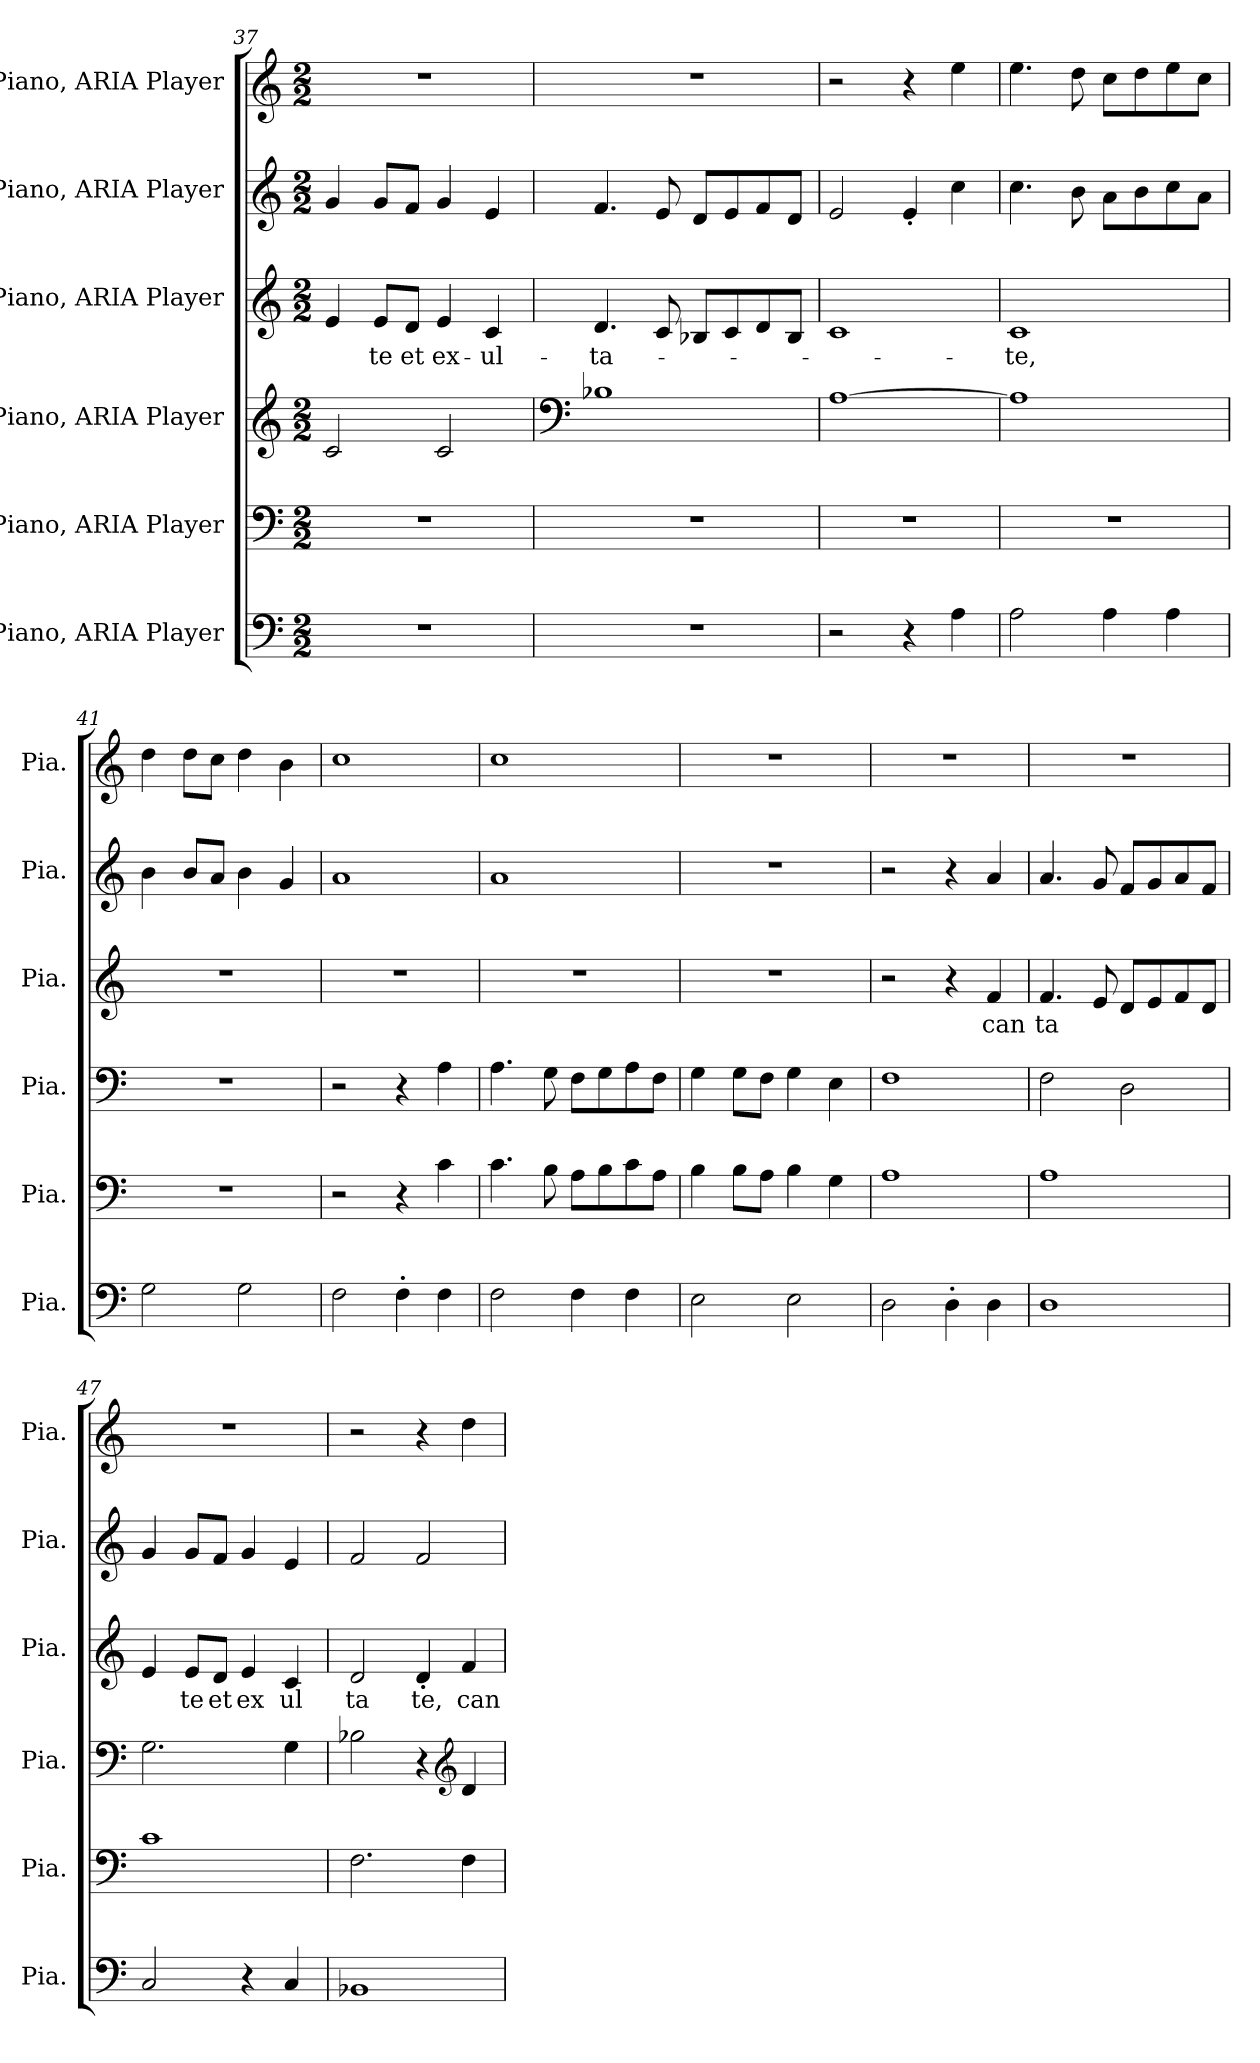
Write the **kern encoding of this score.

**kern	**kern	**kern	**kern	**text	**kern	**kern
*part6	*part5	*part4	*part3	*part3	*part2	*part1
*staff6	*staff5	*staff4	*staff3	*staff3	*staff2	*staff1
*I"Piano, ARIA Player	*I"Piano, ARIA Player	*I"Piano, ARIA Player	*I"Piano, ARIA Player	*	*I"Piano, ARIA Player	*I"Piano, ARIA Player
*I'Pia.	*I'Pia.	*I'Pia.	*I'Pia.	*	*I'Pia.	*I'Pia.
*clefF4	*clefF4	*clefG2	*clefG2	*	*clefG2	*clefG2
*k[]	*k[]	*k[]	*k[]	*	*k[]	*k[]
*M2/2	*M2/2	*M2/2	*M2/2	*	*M2/2	*M2/2
=37	=37	=37	=37	=37	=37	=37
1r	1r	2c/	4e/	.	4g/	1r
.	.	.	8e/L	te	8g/L	.
.	.	.	8d/J	et	8f/J	.
.	.	2c/	4e/	ex-	4g/	.
.	.	.	4c/	-ul-	4e/	.
=38	=38	=38	=38	=38	=38	=38
*	*	*clefF4	*	*	*	*
1r	1r	1B-X	4.d/	-ta-	4.f/	1r
.	.	.	8c/	.	8e/	.
.	.	.	8B-X/L	.	8d/L	.
.	.	.	8c/	.	8e/	.
.	.	.	8d/	.	8f/	.
.	.	.	8B-/J	.	8d/J	.
!!LO:LB:g=z
=39	=39	=39	=39	=39	=39	=39
2r	1r	[1A	1c	.	2e/	2r
4r	.	.	.	.	4e'/	4r
4A\	.	.	.	.	4cc\	4ee\
=40	=40	=40	=40	=40	=40	=40
2A\	1r	1A]	1c	te,	4.cc\	4.ee\
.	.	.	.	.	8b\	8dd\
4A\	.	.	.	.	8a\L	8cc\L
.	.	.	.	.	8b\	8dd\
4A\	.	.	.	.	8cc\	8ee\
.	.	.	.	.	8a\J	8cc\J
=41	=41	=41	=41	=41	=41	=41
2G\	1r	1r	1r	.	4b\	4dd\
.	.	.	.	.	8b/L	8dd\L
.	.	.	.	.	8a/J	8cc\J
2G\	.	.	.	.	4b\	4dd\
.	.	.	.	.	4g/	4b\
=42	=42	=42	=42	=42	=42	=42
2F\	2r	2r	1r	.	1a	1cc
4F'\	4r	4r	.	.	.	.
4F\	4c\	4A\	.	.	.	.
=43	=43	=43	=43	=43	=43	=43
2F\	4.c\	4.A\	1r	.	1a	1cc
.	8B\	8G\	.	.	.	.
4F\	8A\L	8F\L	.	.	.	.
.	8B\	8G\	.	.	.	.
4F\	8c\	8A\	.	.	.	.
.	8A\J	8F\J	.	.	.	.
=44	=44	=44	=44	=44	=44	=44
2E\	4B\	4G\	1r	.	1r	1r
.	8B\L	8G\L	.	.	.	.
.	8A\J	8F\J	.	.	.	.
2E\	4B\	4G\	.	.	.	.
.	4G\	4E\	.	.	.	.
=45	=45	=45	=45	=45	=45	=45
2D\	1A	1F	2r	.	2r	1r
4D'\	.	.	4r	.	4r	.
4D\	.	.	4f/	can	4a/	.
!!LO:PB:g=z
=46	=46	=46	=46	=46	=46	=46
1D	1A	2F\	4.f/	ta	4.a/	1r
.	.	.	8e/	.	8g/	.
.	.	2D\	8d/L	.	8f/L	.
.	.	.	8e/	.	8g/	.
.	.	.	8f/	.	8a/	.
.	.	.	8d/J	.	8f/J	.
=47	=47	=47	=47	=47	=47	=47
2C/	1c	2.G\	4e/	.	4g/	1r
.	.	.	8e/L	te	8g/L	.
.	.	.	8d/J	et	8f/J	.
4r	.	.	4e/	ex	4g/	.
4C/	.	4G\	4c/	ul	4e/	.
=48	=48	=48	=48	=48	=48	=48
1BB-X	2.F\	2B-X\	2d/	ta	2f/	2r
.	.	4r	4d'/	te,	2f/	4r
*	*	*clefG2	*	*	*	*
.	4F\	4d/	4f/	can	.	4dd\
=	=	=	=	=	=	=
*-	*-	*-	*-	*-	*-	*-
